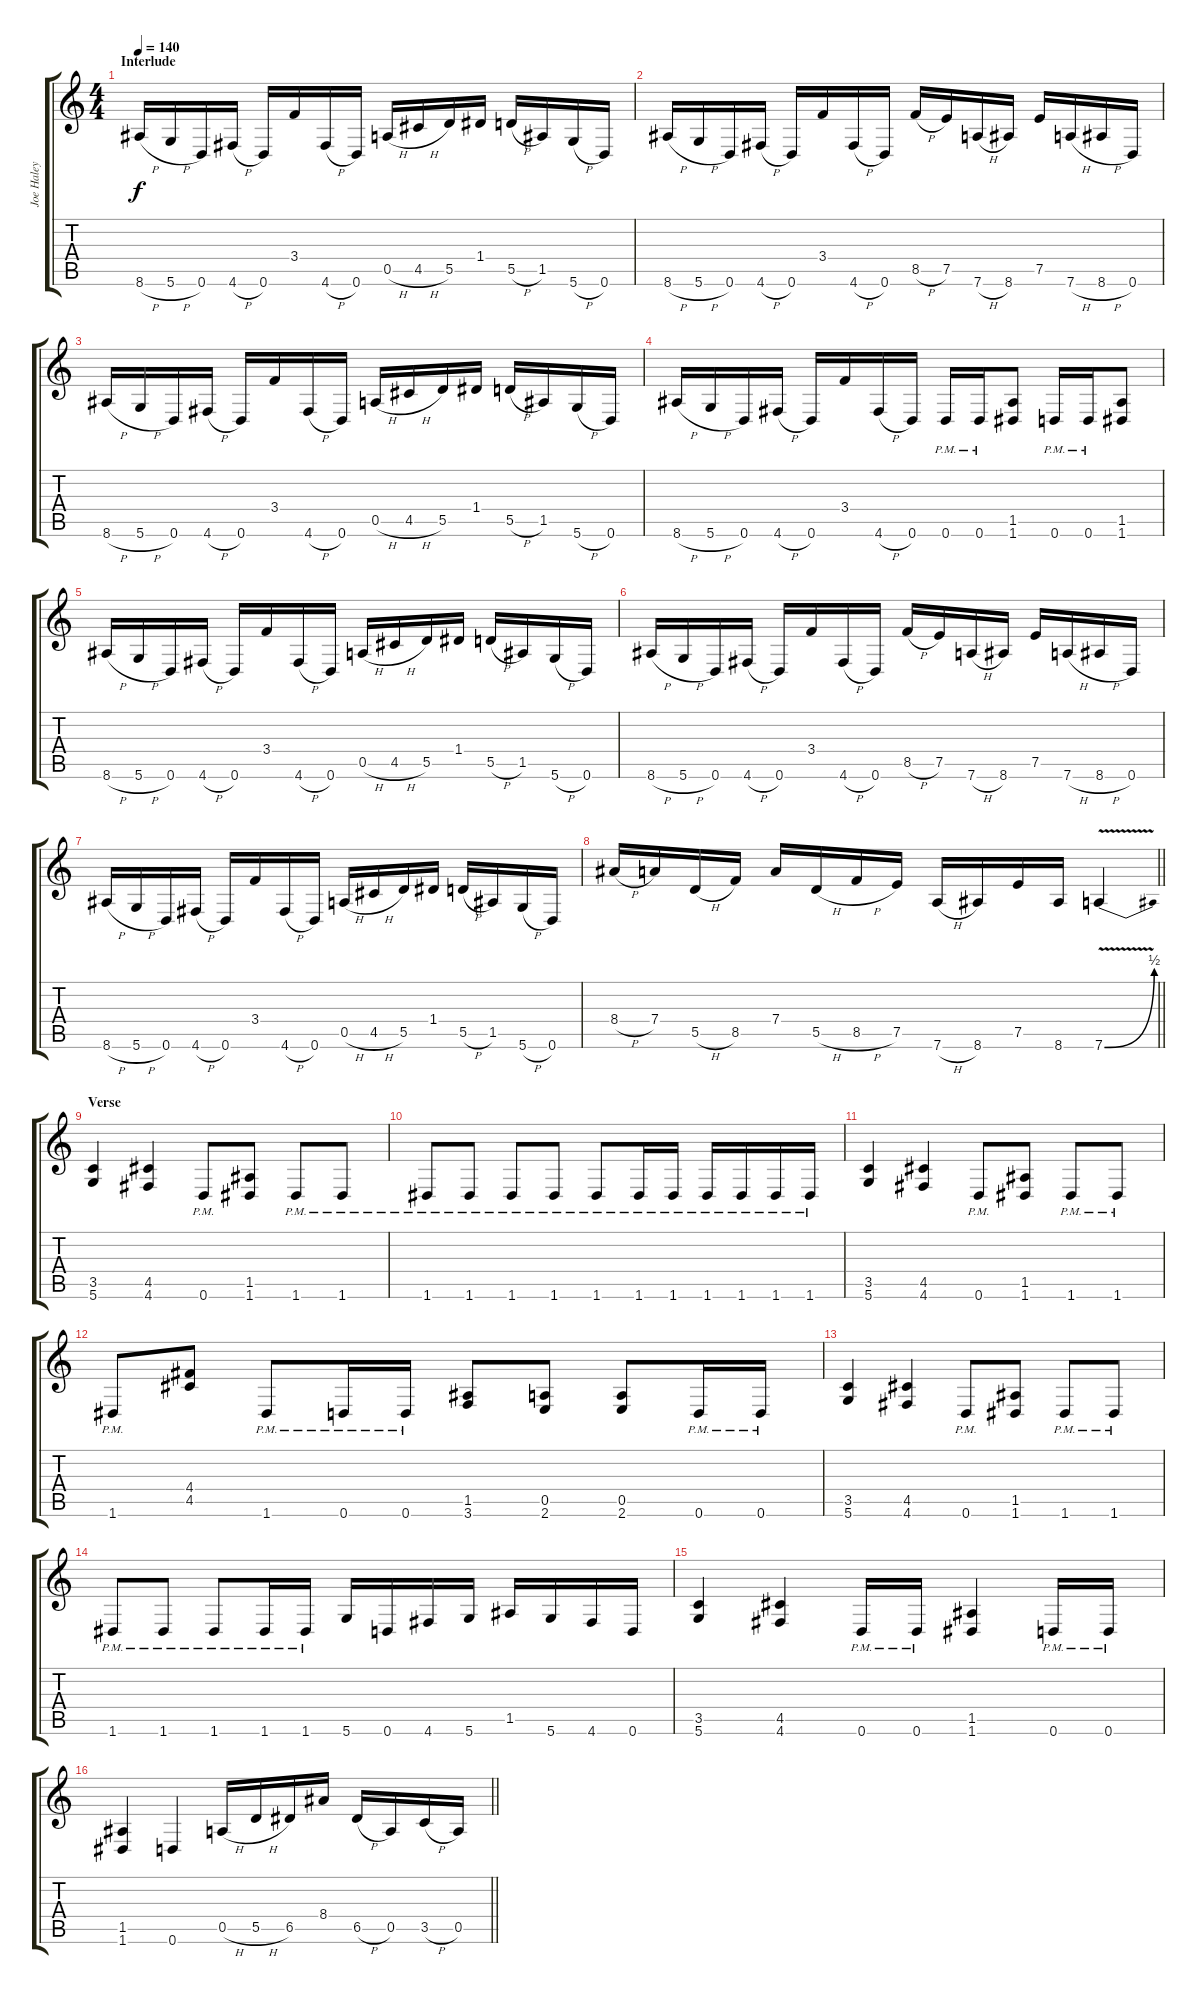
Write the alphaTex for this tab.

\track ("Joe Haley" "Joe Haley") {instrument distortionguitar}
\staff {score tabs}
\tuning (E4 B3 G3 D3 A2 D2) {hide}
\ts (4 4)
\section ("" "Interlude")
\tempo 140
\clef g2
\ks c
8.6{h}.16{dy f} 5.6{h}.16 0.6.16 4.6{h}.16 0.6.16 3.4.16 4.6{h}.16 0.6.16 0.5{h}.16 4.5{h}.16 5.5.16 1.4.16 5.5{h}.16 1.5.16 5.6{h}.16 0.6.16 |
8.6{h}.16 5.6{h}.16 0.6.16 4.6{h}.16 0.6.16 3.4.16 4.6{h}.16 0.6.16 8.5{h}.16 7.5.16 7.6{h}.16 8.6.16 7.5.16 7.6{h}.16 8.6{h}.16 0.6.16 |
8.6{h}.16 5.6{h}.16 0.6.16 4.6{h}.16 0.6.16 3.4.16 4.6{h}.16 0.6.16 0.5{h}.16 4.5{h}.16 5.5.16 1.4.16 5.5{h}.16 1.5.16 5.6{h}.16 0.6.16 |
8.6{h}.16 5.6{h}.16 0.6.16 4.6{h}.16 0.6.16 3.4.16 4.6{h}.16 0.6.16 0.6{pm}.16 0.6{pm}.16 (1.5 1.6).8 0.6{pm}.16 0.6{pm}.16 (1.5 1.6).8 |
8.6{h}.16 5.6{h}.16 0.6.16 4.6{h}.16 0.6.16 3.4.16 4.6{h}.16 0.6.16 0.5{h}.16 4.5{h}.16 5.5.16 1.4.16 5.5{h}.16 1.5.16 5.6{h}.16 0.6.16 |
8.6{h}.16 5.6{h}.16 0.6.16 4.6{h}.16 0.6.16 3.4.16 4.6{h}.16 0.6.16 8.5{h}.16 7.5.16 7.6{h}.16 8.6.16 7.5.16 7.6{h}.16 8.6{h}.16 0.6.16 |
8.6{h}.16 5.6{h}.16 0.6.16 4.6{h}.16 0.6.16 3.4.16 4.6{h}.16 0.6.16 0.5{h}.16 4.5{h}.16 5.5.16 1.4.16 5.5{h}.16 1.5.16 5.6{h}.16 0.6.16 |
\barLineRight lightlight
8.4{h}.16 7.4.16 5.5{h}.16 8.5.16 7.4.16 5.5{h}.16 8.5{h}.16 7.5.16 7.6{h}.16 8.6.16 7.5.16 8.6.16 7.6{be (bend 0 0 60 2) v}.4 |
\section ("" "Verse")
(3.5 5.6).4 (4.5 4.6).4 0.6{pm}.8 (1.5 1.6).8 1.6{pm}.8 1.6{pm}.8 |
1.6{pm}.8 1.6{pm}.8 1.6{pm}.8 1.6{pm}.8 1.6{pm}.8 1.6{pm}.16 1.6{pm}.16 1.6{pm}.16 1.6{pm}.16 1.6{pm}.16 1.6{pm}.16 |
(3.5 5.6).4 (4.5 4.6).4 0.6{pm}.8 (1.5 1.6).8 1.6{pm}.8 1.6{pm}.8 |
1.6{pm}.8 (4.4 4.5).8 1.6{pm}.8 0.6{pm}.16 0.6{pm}.16 (1.5 3.6).8 (0.5 2.6).8 (0.5 2.6).8 0.6{pm}.16 0.6{pm}.16 |
(3.5 5.6).4 (4.5 4.6).4 0.6{pm}.8 (1.5 1.6).8 1.6{pm}.8 1.6{pm}.8 |
1.6{pm}.8 1.6{pm}.8 1.6{pm}.8 1.6{pm}.16 1.6{pm}.16 5.6.16 0.6.16 4.6.16 5.6.16 1.5.16 5.6.16 4.6.16 0.6.16 |
(3.5 5.6).4 (4.5 4.6).4 0.6{pm}.16 0.6{pm}.16 (1.5 1.6).4 0.6{pm}.16 0.6{pm}.16 |
\barLineRight lightlight
(1.5 1.6).4 0.6.4 0.5{h}.16 5.5{h}.16 6.5.16 8.4.16 6.5{h}.16 0.5.16 3.5{h}.16 0.5.16
